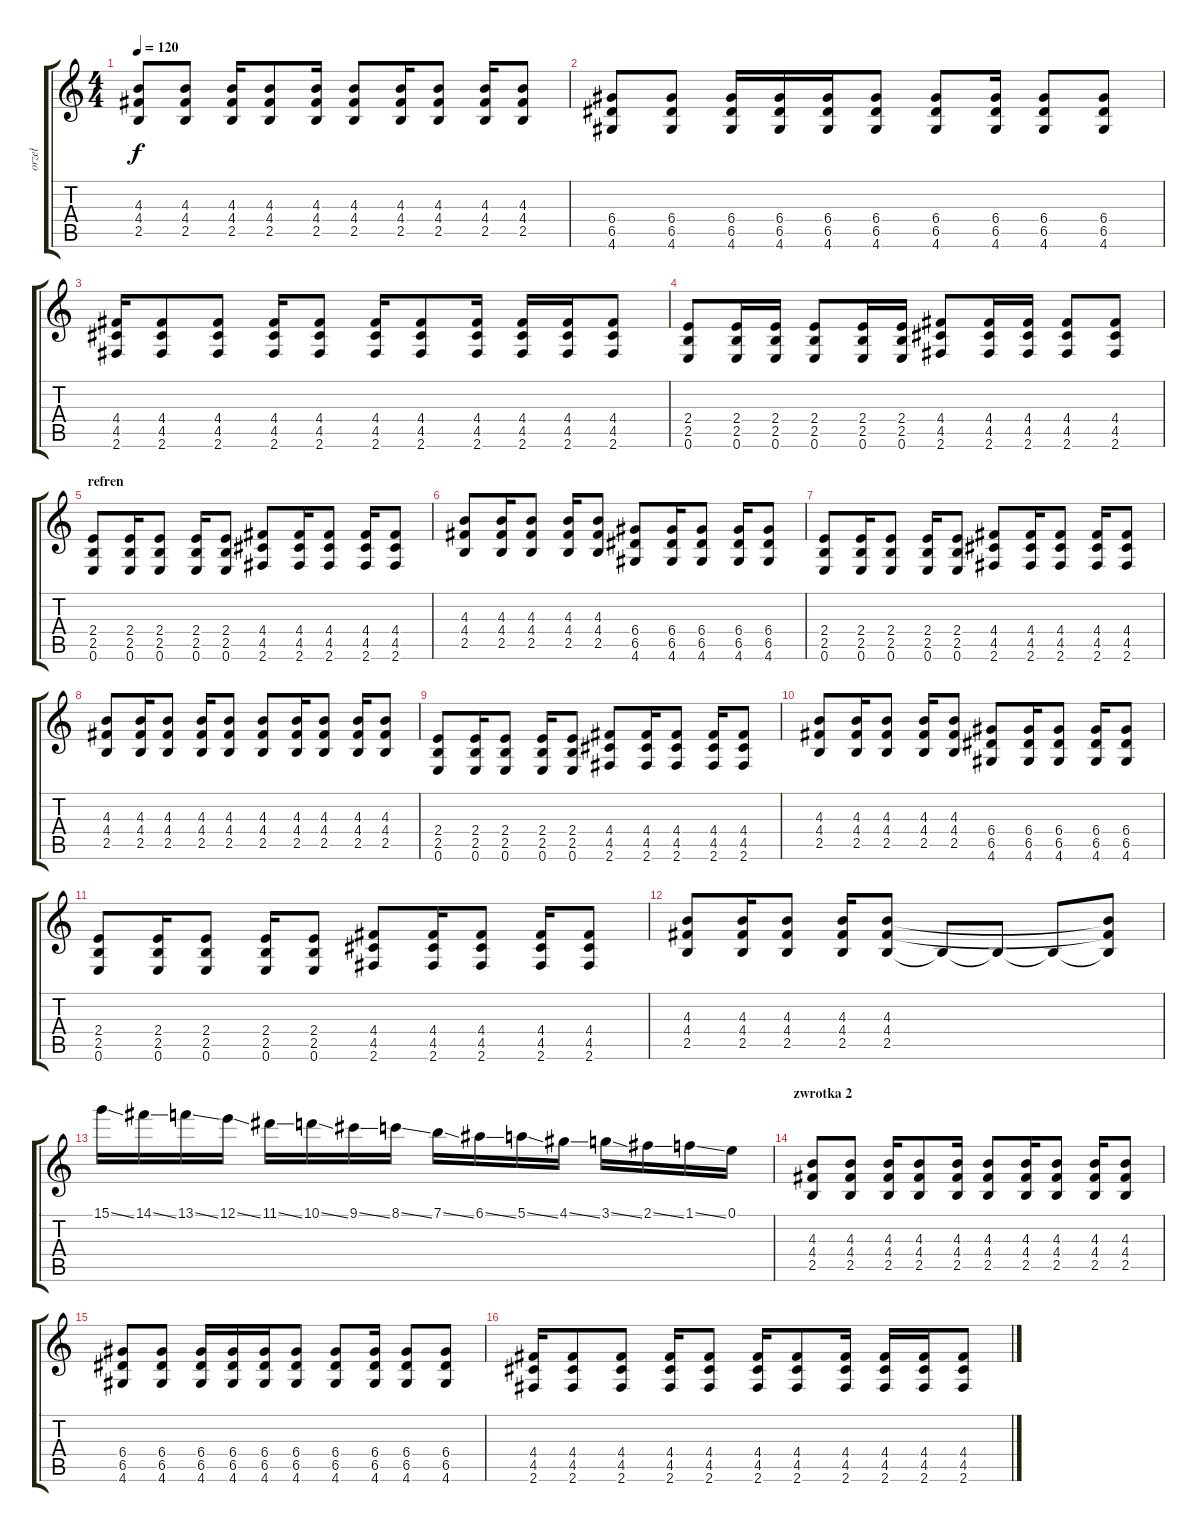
\track ("orzeł" "orzeł") {instrument overdrivenguitar}
\staff {score tabs}
\tuning (E4 B3 G3 D3 A2 E2) {hide}
\ts (4 4)
\tempo 120
\clef g2
\ks c
(4.3 4.4 2.5).8{dy f} (4.3 4.4 2.5).8 (4.3 4.4 2.5).16 (4.3 4.4 2.5).8 (4.3 4.4 2.5).16 (4.3 4.4 2.5).8 (4.3 4.4 2.5).16 (4.3 4.4 2.5).8 (4.3 4.4 2.5).16 (4.3 4.4 2.5).8 |
(6.4 6.5 4.6).8 (6.4 6.5 4.6).8 (6.4 6.5 4.6).16 (6.4 6.5 4.6).16 (6.4 6.5 4.6).16 (6.4 6.5 4.6).8 (6.4 6.5 4.6).8 (6.4 6.5 4.6).16 (6.4 6.5 4.6).8 (6.4 6.5 4.6).8 |
(4.4 4.5 2.6).16 (4.4 4.5 2.6).8 (4.4 4.5 2.6).8 (4.4 4.5 2.6).16 (4.4 4.5 2.6).8 (4.4 4.5 2.6).16 (4.4 4.5 2.6).8 (4.4 4.5 2.6).16 (4.4 4.5 2.6).16 (4.4 4.5 2.6).16 (4.4 4.5 2.6).8 |
(2.4 2.5 0.6).8 (2.4 2.5 0.6).16 (2.4 2.5 0.6).16 (2.4 2.5 0.6).8 (2.4 2.5 0.6).16 (2.4 2.5 0.6).16 (4.4 4.5 2.6).8 (4.4 4.5 2.6).16 (4.4 4.5 2.6).16 (4.4 4.5 2.6).8 (4.4 4.5 2.6).8 |
\section ("" "refren")
(2.4 2.5 0.6).8 (2.4 2.5 0.6).16 (2.4 2.5 0.6).8 (2.4 2.5 0.6).16 (2.4 2.5 0.6).8 (4.4 4.5 2.6).8 (4.4 4.5 2.6).16 (4.4 4.5 2.6).8 (4.4 4.5 2.6).16 (4.4 4.5 2.6).8 |
(4.3 4.4 2.5).8 (4.3 4.4 2.5).16 (4.3 4.4 2.5).8 (4.3 4.4 2.5).16 (4.3 4.4 2.5).8 (6.4 6.5 4.6).8 (6.4 6.5 4.6).16 (6.4 6.5 4.6).8 (6.4 6.5 4.6).16 (6.4 6.5 4.6).8 |
(2.4 2.5 0.6).8 (2.4 2.5 0.6).16 (2.4 2.5 0.6).8 (2.4 2.5 0.6).16 (2.4 2.5 0.6).8 (4.4 4.5 2.6).8 (4.4 4.5 2.6).16 (4.4 4.5 2.6).8 (4.4 4.5 2.6).16 (4.4 4.5 2.6).8 |
(4.3 4.4 2.5).8 (4.3 4.4 2.5).16 (4.3 4.4 2.5).8 (4.3 4.4 2.5).16 (4.3 4.4 2.5).8 (4.3 4.4 2.5).8 (4.3 4.4 2.5).16 (4.3 4.4 2.5).8 (4.3 4.4 2.5).16 (4.3 4.4 2.5).8 |
(2.4 2.5 0.6).8 (2.4 2.5 0.6).16 (2.4 2.5 0.6).8 (2.4 2.5 0.6).16 (2.4 2.5 0.6).8 (4.4 4.5 2.6).8 (4.4 4.5 2.6).16 (4.4 4.5 2.6).8 (4.4 4.5 2.6).16 (4.4 4.5 2.6).8 |
(4.3 4.4 2.5).8 (4.3 4.4 2.5).16 (4.3 4.4 2.5).8 (4.3 4.4 2.5).16 (4.3 4.4 2.5).8 (6.4 6.5 4.6).8 (6.4 6.5 4.6).16 (6.4 6.5 4.6).8 (6.4 6.5 4.6).16 (6.4 6.5 4.6).8 |
(2.4 2.5 0.6).8 (2.4 2.5 0.6).16 (2.4 2.5 0.6).8 (2.4 2.5 0.6).16 (2.4 2.5 0.6).8 (4.4 4.5 2.6).8 (4.4 4.5 2.6).16 (4.4 4.5 2.6).8 (4.4 4.5 2.6).16 (4.4 4.5 2.6).8 |
(4.3 4.4 2.5).8 (4.3 4.4 2.5).16 (4.3 4.4 2.5).8 (4.3 4.4 2.5).16 (4.3 4.4 2.5).8 2.5{t}.8 2.5{t}.8 2.5{t}.8 (4.3{t} 4.4{t} 2.5{t}).8 |
15.1{ss}.16 14.1{ss}.16 13.1{ss}.16 12.1{ss}.16 11.1{ss}.16 10.1{ss}.16 9.1{ss}.16 8.1{ss}.16 7.1{ss}.16 6.1{ss}.16 5.1{ss}.16 4.1{ss}.16 3.1{ss}.16 2.1{ss}.16 1.1{ss}.16 0.1.16 |
\section ("" "zwrotka 2")
(4.3 4.4 2.5).8 (4.3 4.4 2.5).8 (4.3 4.4 2.5).16 (4.3 4.4 2.5).8 (4.3 4.4 2.5).16 (4.3 4.4 2.5).8 (4.3 4.4 2.5).16 (4.3 4.4 2.5).8 (4.3 4.4 2.5).16 (4.3 4.4 2.5).8 |
(6.4 6.5 4.6).8 (6.4 6.5 4.6).8 (6.4 6.5 4.6).16 (6.4 6.5 4.6).16 (6.4 6.5 4.6).16 (6.4 6.5 4.6).8 (6.4 6.5 4.6).8 (6.4 6.5 4.6).16 (6.4 6.5 4.6).8 (6.4 6.5 4.6).8 |
(4.4 4.5 2.6).16 (4.4 4.5 2.6).8 (4.4 4.5 2.6).8 (4.4 4.5 2.6).16 (4.4 4.5 2.6).8 (4.4 4.5 2.6).16 (4.4 4.5 2.6).8 (4.4 4.5 2.6).16 (4.4 4.5 2.6).16 (4.4 4.5 2.6).16 (4.4 4.5 2.6).8
